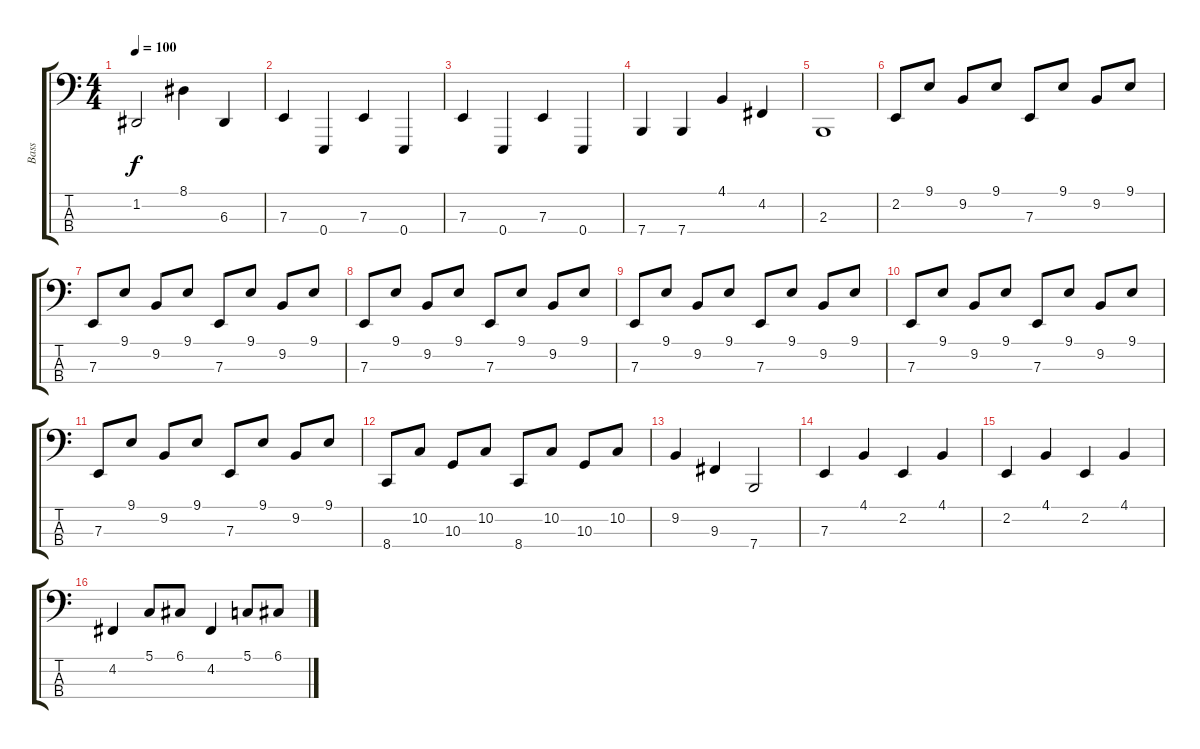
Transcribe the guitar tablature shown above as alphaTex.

\track ("Bass" "Bass") {instrument tuba}
\staff {score tabs}
\tuning (G2 D2 A1 E1) {hide}
\ts (4 4)
\tempo 100
\clef f4
\ks c
1.2.2{dy f} 8.1.4 6.3.4 |
7.3.4 0.4.4 7.3.4 0.4.4 |
7.3.4 0.4.4 7.3.4 0.4.4 |
7.4.4 7.4.4 4.1.4 4.2.4 |
2.3.1 |
2.2.8 9.1.8 9.2.8 9.1.8 7.3.8 9.1.8 9.2.8 9.1.8 |
7.3.8 9.1.8 9.2.8 9.1.8 7.3.8 9.1.8 9.2.8 9.1.8 |
7.3.8 9.1.8 9.2.8 9.1.8 7.3.8 9.1.8 9.2.8 9.1.8 |
7.3.8 9.1.8 9.2.8 9.1.8 7.3.8 9.1.8 9.2.8 9.1.8 |
7.3.8 9.1.8 9.2.8 9.1.8 7.3.8 9.1.8 9.2.8 9.1.8 |
7.3.8 9.1.8 9.2.8 9.1.8 7.3.8 9.1.8 9.2.8 9.1.8 |
8.4.8 10.2.8 10.3.8 10.2.8 8.4.8 10.2.8 10.3.8 10.2.8 |
9.2.4 9.3.4 7.4.2 |
7.3.4 4.1.4 2.2.4 4.1.4 |
2.2.4 4.1.4 2.2.4 4.1.4 |
4.2.4 5.1.8 6.1.8 4.2.4 5.1.8 6.1.8
